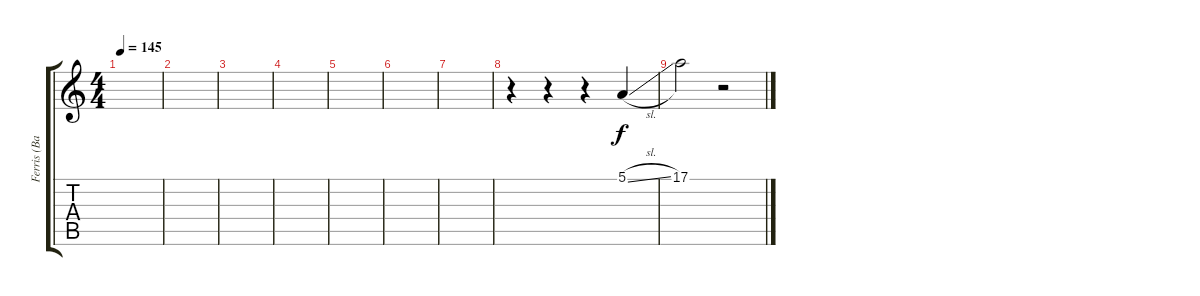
\track ("Ferris (Back)" "Ferris (Ba") {instrument lead2sawtooth}
\staff {score tabs}
\tuning (E4 B3 G3 D3 A2 E2) {hide}
\ts (4 4)
\tempo 145
\clef g2
\ks c
|
|
|
|
|
|
|
r.4 r.4 r.4 5.1{sl}.4 |
17.1.2 r.2
